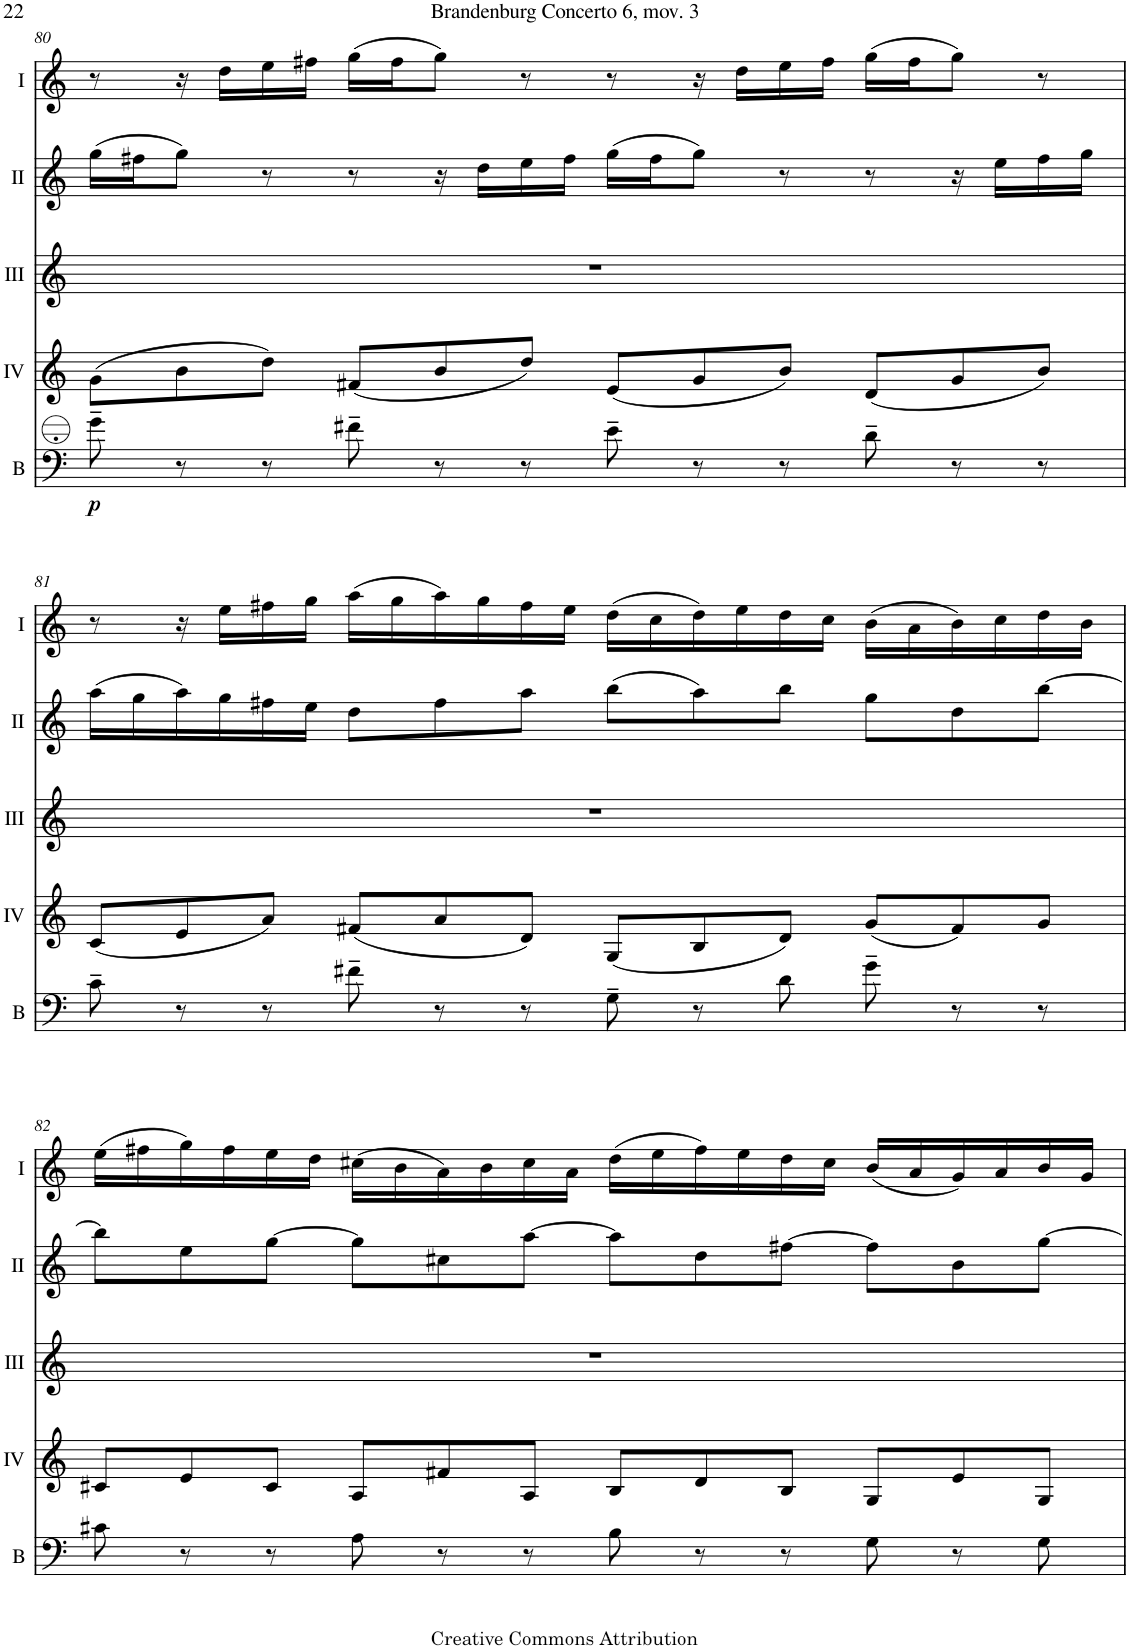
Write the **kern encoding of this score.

**kern	**dynam	**kern	**kern	**kern	**kern
*part5	*part5	*part4	*part3	*part2	*part1
*staff5	*staff5	*staff4	*staff3	*staff2	*staff1
*I"Bass	*	*I"Acc. 4	*I"Acc. 3	*I"Acc. 2	*I"Acc. 1
*I'B	*	*	*	*	*
!!LO:PB:g=z
*clefF4	*	*clefG2	*clefG2	*clefG2	*clefG2
*Trd7c12	*	*Trd7c12	*	*Trd7c12	*Trd7c12
*k[]	*	*k[]	*k[]	*k[]	*k[]
*M12/8	*	*M12/8	*M12/8	*M12/8	*M12/8
=80	=80	=80	=80	=80	=80
!	!LO:DY:b	!	!	!	!
8g~\	p	(8g\L	1.r	(16gg\LL	8r
.	.	.	.	16ff#X\J	.
8r	.	8b\	.	8gg\J)	16r
.	.	.	.	.	16dd\LL
8r	.	8dd\J)	.	8r	16ee\
.	.	.	.	.	16ff#X\JJ
8f#X~\	.	(8f#X/L	.	8r	(16gg\LL
.	.	.	.	.	16ff#\J
8r	.	8b/	.	16r	8gg\J)
.	.	.	.	16dd\LL	.
8r	.	8dd/J)	.	16ee\	8r
.	.	.	.	16ff#\JJ	.
8e~\	.	(8e/L	.	(16gg\LL	8r
.	.	.	.	16ff#\J	.
8r	.	8g/	.	8gg\J)	16r
.	.	.	.	.	16dd\LL
8r	.	8b/J)	.	8r	16ee\
.	.	.	.	.	16ff#\JJ
8d~\	.	(8d/L	.	8r	(16gg\LL
.	.	.	.	.	16ff#\J
8r	.	8g/	.	16r	8gg\J)
.	.	.	.	16ee\LL	.
8r	.	8b/J)	.	16ff#\	8r
.	.	.	.	16gg\JJ	.
!!LO:LB:g=z
=81	=81	=81	=81	=81	=81
8c~\	.	(8c/L	1.r	(16aa\LL	8r
.	.	.	.	16gg\	.
8r	.	8e/	.	16aa\)	16r
.	.	.	.	16gg\	16ee\LL
8r	.	8a/J)	.	16ff#X\	16ff#X\
.	.	.	.	16ee\JJ	16gg\JJ
8f#X~\	.	(8f#X/L	.	8dd\L	(16aa\LL
.	.	.	.	.	16gg\
8r	.	8a/	.	8ff#\	16aa\)
.	.	.	.	.	16gg\
8r	.	8d/J)	.	8aa\J	16ff#\
.	.	.	.	.	16ee\JJ
8G~\	.	(8G/L	.	(8bb\L	(16dd\LL
.	.	.	.	.	16cc\
8r	.	8B/	.	8aa\)	16dd\)
.	.	.	.	.	16ee\
8d\	.	8d/J)	.	8bb\J	16dd\
.	.	.	.	.	16cc\JJ
8g~\	.	(8g/L	.	8gg\L	(16b\LL
.	.	.	.	.	16a\
8r	.	8f#/)	.	8dd\	16b\)
.	.	.	.	.	16cc\
8r	.	8g/J	.	[8bb\J	16dd\
.	.	.	.	.	16b\JJ
!!LO:LB:g=z
=82	=82	=82	=82	=82	=82
8c#X\	.	8c#X/L	1.r	8bb\L]	(16ee\LL
.	.	.	.	.	16ff#X\
8r	.	8e/	.	8ee\	16gg\)
.	.	.	.	.	16ff#\
8r	.	8c#/J	.	[8gg\J	16ee\
.	.	.	.	.	16dd\JJ
8A\	.	8A/L	.	8gg\L]	(16cc#X\LL
.	.	.	.	.	16b\
8r	.	8f#X/	.	8cc#X\	16a\)
.	.	.	.	.	16b\
8r	.	8A/J	.	[8aa\J	16cc#\
.	.	.	.	.	16a\JJ
8B\	.	8B/L	.	8aa\L]	(16dd\LL
.	.	.	.	.	16ee\
8r	.	8d/	.	8dd\	16ff#\)
.	.	.	.	.	16ee\
8r	.	8B/J	.	[8ff#X\J	16dd\
.	.	.	.	.	16cc#\JJ
8G\	.	8G/L	.	8ff#\L]	(16b/LL
.	.	.	.	.	16a/
8r	.	8e/	.	8b\	16g/)
.	.	.	.	.	16a/
8G\	.	8G/J	.	[8gg\J	16b/
.	.	.	.	.	16g/JJ
=	=	=	=	=	=
*-	*-	*-	*-	*-	*-
